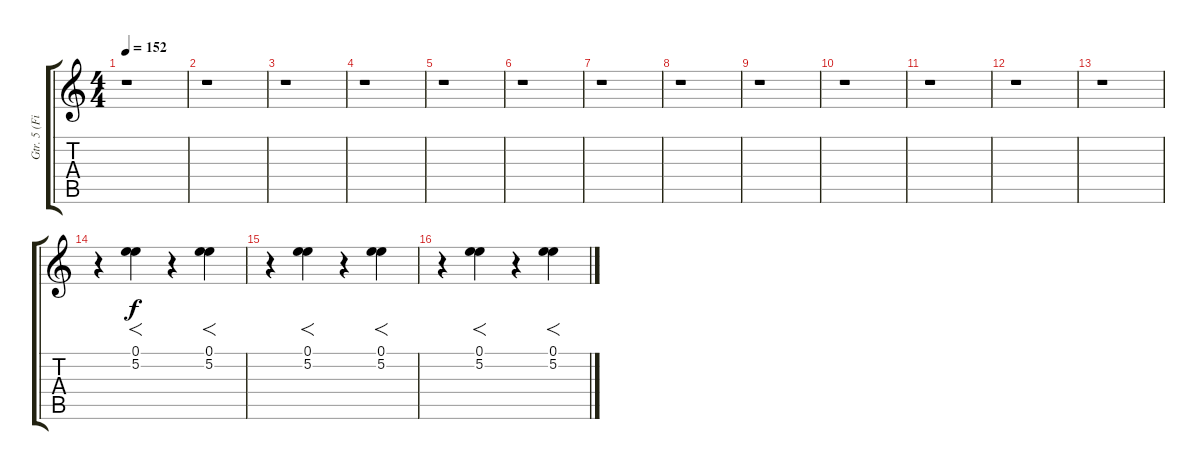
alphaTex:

\track ("Gtr. 5 (Fills)" "Gtr. 5 (Fi") {instrument overdrivenguitar}
\staff {score tabs}
\tuning (E4 B3 G3 D3 A2 E2) {hide}
\ts (4 4)
\tempo 152
\clef g2
\ks c
r.1{dy f} |
r.1 |
r.1 |
r.1 |
r.1 |
r.1 |
r.1 |
r.1 |
r.1 |
r.1 |
r.1 |
r.1 |
r.1 |
r.4 (0.1 5.2).4{f} r.4 (0.1 5.2).4{f} |
r.4 (0.1 5.2).4{f} r.4 (0.1 5.2).4{f} |
r.4 (0.1 5.2).4{f} r.4 (0.1 5.2).4{f}
